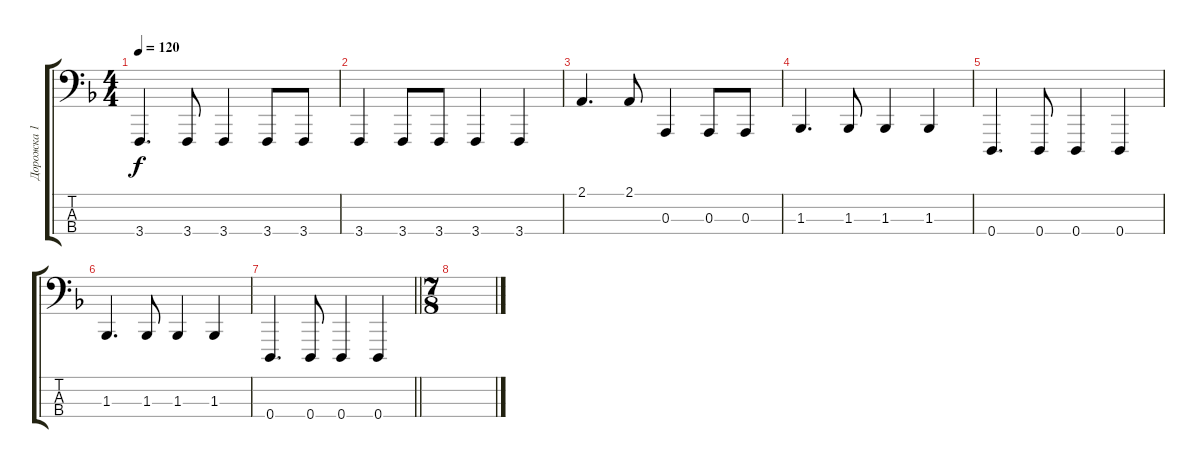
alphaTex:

\track ("Дорожка 1" "Дорожка 1") {instrument acousticgrandpiano}
\staff {score tabs}
\tuning (G2 D2 A1 D1) {hide}
\ts (4 4)
\tempo 120
\clef f4
\ks f
3.4.4{d dy f} 3.4.8 3.4.4 3.4.8 3.4.8 |
3.4.4 3.4.8 3.4.8 3.4.4 3.4.4 |
2.1.4{d} 2.1.8 0.3.4 0.3.8 0.3.8 |
1.3.4{d} 1.3.8 1.3.4 1.3.4 |
0.4.4{d} 0.4.8 0.4.4 0.4.4 |
1.3.4{d} 1.3.8 1.3.4 1.3.4 |
\barLineRight lightlight
0.4.4{d} 0.4.8 0.4.4 0.4.4 |
\ts (7 8)
